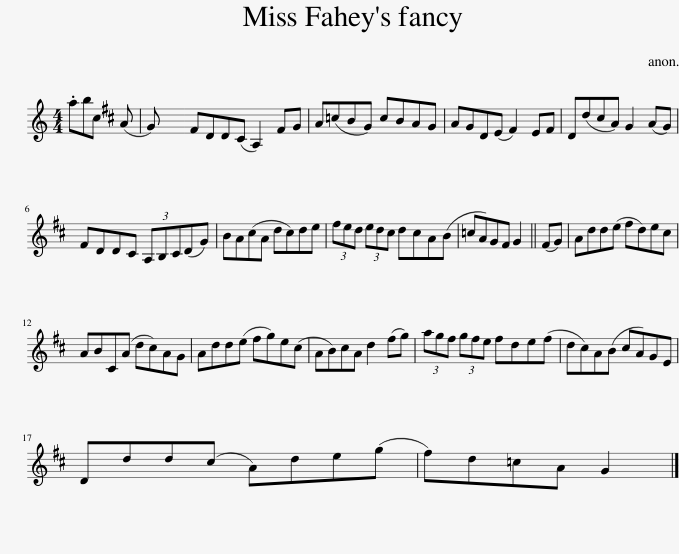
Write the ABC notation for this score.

X:1
L:1/8
M:4/4
I:linebreak $
K:C
V:1 treble
V:1
 .abc (A G) | ^FDD(^C A,2) FG | A(=cBG) cBAG | AGD(E ^F2) EF | D(d^cA) G2 (AG) |$ %5
 ^FDD^C (3A,B,C(DG) | BA(^cA dc)de | (3^fed (3ed^c dcA(B | =cA)G^F G2 || (^FG) | %10
 Add(e ^fd)e^c |$ AB^C(A d^c)AG | Add(e ^fg)e(^c | AB)^cA d2 (^fg) | (3ag^f (3gfe fde(f | %15
 d^c)A(B cA)GE |$ Ddd(^c A)de(g | ^f)d=cA G2 |] %18
